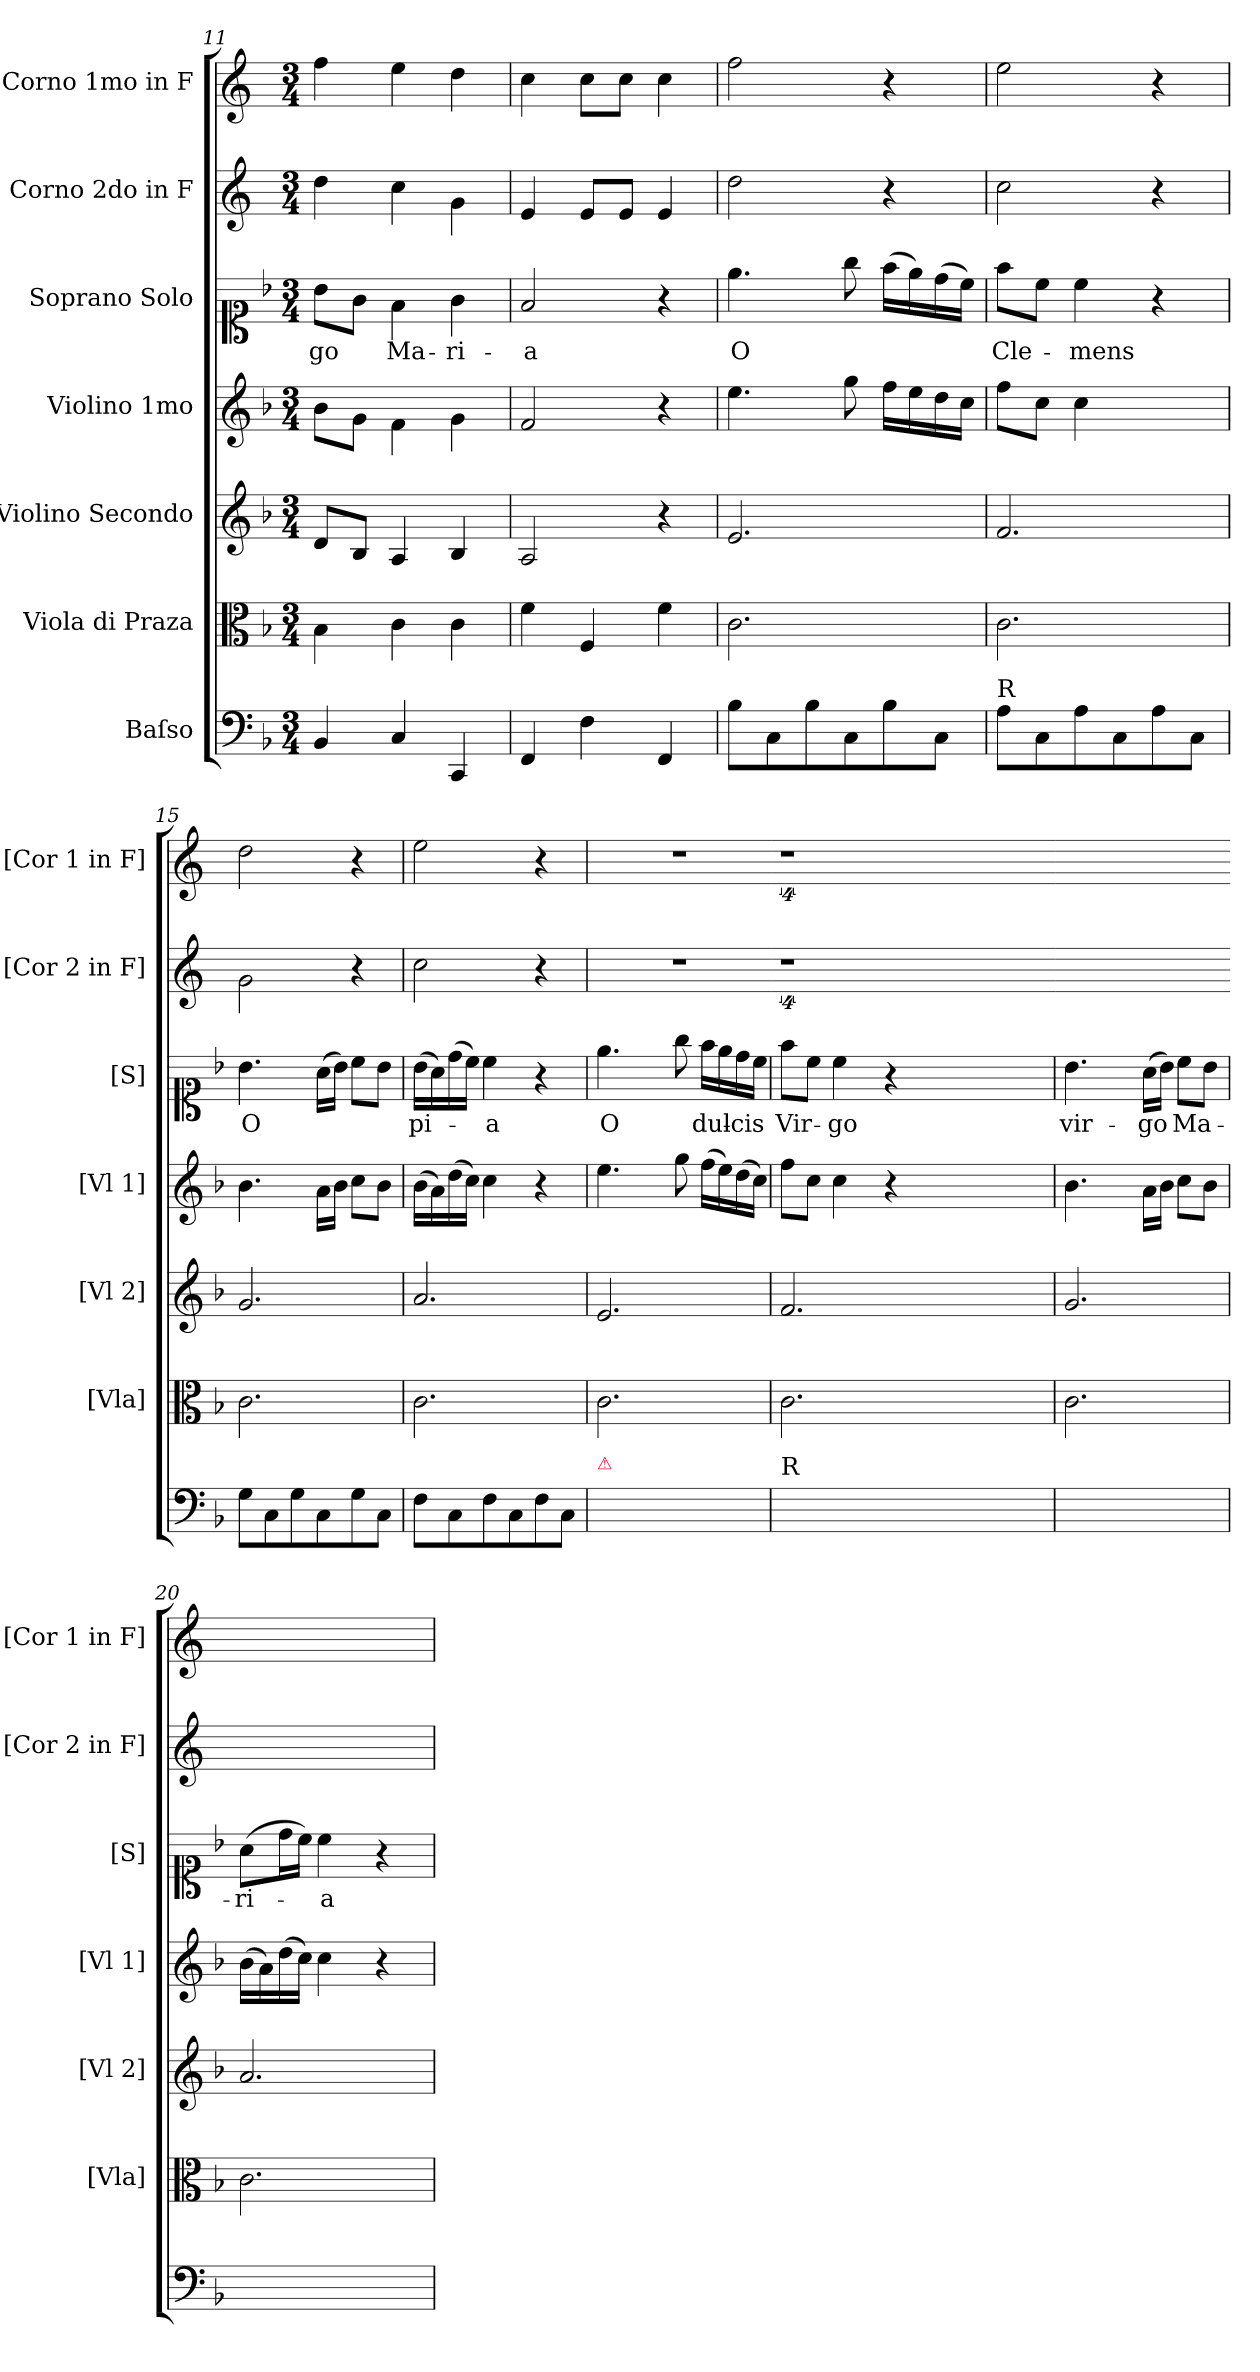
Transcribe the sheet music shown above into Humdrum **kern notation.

**kern	**kern	**kern	**kern	**kern	**text	**kern	**kern
*part7	*part6	*part5	*part4	*part3	*part3	*part2	*part1
*staff7	*staff6	*staff5	*staff4	*staff3	*staff3	*staff2	*staff1
*I"Baſso	*I"Viola di Praza	*I"Violino Secondo	*I"Violino 1mo	*I"Soprano Solo	*	*I"Corno 2do in F	*I"Corno 1mo in F
*	*I'[Vla]	*I'[Vl 2]	*I'[Vl 1]	*I'[S]	*	*I'[Cor 2 in F]	*I'[Cor 1 in F]
*clefF4	*clefC3	*clefG2	*clefG2	*clefC1	*	*clefG2	*clefG2
*	*	*	*	*	*	*ITrd4c7	*ITrd4c7
*k[b-]	*k[b-]	*k[b-]	*k[b-]	*k[b-]	*	*k[b-]	*k[b-]
*F:	*F:	*F:	*F:	*F:	*	*F:	*F:
*M3/4	*M3/4	*M3/4	*M3/4	*M3/4	*	*M3/4	*M3/4
=11	=11	=11	=11	=11	=11	=11	=11
4BB-/	4B-\	8d/L	8b-\L	8b-\L	-go	4g\	4b-\
.	.	8B-/J	8g\J	8g\J	.	.	.
4C/	4c\	4A/	4f\	4f\	Ma-	4f\	4a\
4CC/	4c\	4B-/	4g\	4g\	-ri-	4c\	4g\
=12	=12	=12	=12	=12	=12	=12	=12
4FF/	4f\	2A/	2f/	2f/	-a	4A/	4f\
4F\	4F/	.	.	.	.	8A/L	8f\L
.	.	.	.	.	.	8A/J	8f\J
4FF/	4f\	4r	4r	4r	.	4A/	4f\
=13	=13	=13	=13	=13	=13	=13	=13
8B-\L	2.c\	2.e/	4.ee\	4.ee\	O	2g\	2b-\
8C\	.	.	.	.	.	.	.
8B-\	.	.	.	.	.	.	.
8C\	.	.	8gg\	8gg\	.	.	.
8B-\	.	.	16ff\LL	(>16ff\LL	.	4r	4r
.	.	.	16ee\	16ee\)	.	.	.
8C\J	.	.	16dd\	(>16dd\	.	.	.
.	.	.	16cc\JJ	16cc\JJ)	.	.	.
=14	=14	=14	=14	=14	=14	=14	=14
!LO:TX:a:t=R	!	!	!	!	!	!	!
8A\L	2.c\	2.f/	8ff\L	8ff\L	Cle-	2f\	2a\
8C\	.	.	8cc\J	8cc\J	.	.	.
8A\	.	.	4cc\	4cc\	-mens	.	.
8C\	.	.	.	.	.	.	.
8A\	.	.	4ryy	4r	.	4r	4r
8C\J	.	.	.	.	.	.	.
=15	=15	=15	=15	=15	=15	=15	=15
8G\L	2.c\	2.g/	4.b-\	4.b-\	O	2c\	2g\
8C\	.	.	.	.	.	.	.
8G\	.	.	.	.	.	.	.
8C\	.	.	16a\LL	(>16a\LL	.	.	.
.	.	.	16b-\JJ	16b-\JJ)	.	.	.
8G\	.	.	8cc\L	8cc\L	.	4r	4r
8C\J	.	.	8b-\J	8b-\J	.	.	.
=16	=16	=16	=16	=16	=16	=16	=16
8F\L	2.c\	2.a/	(>16b-\LL	(>16b-\LL	pi-	2f\	2a\
.	.	.	16a\)	16a\)	.	.	.
8C\	.	.	(>16dd\	(>16dd\	.	.	.
.	.	.	16cc\JJ)	16cc\JJ)	.	.	.
8F\	.	.	4cc\	4cc\	-a	.	.
8C\	.	.	.	.	.	.	.
8F\	.	.	4r	4r	.	4r	4r
8C\J	.	.	.	.	.	.	.
=17	=17	=17	=17	=17	=17	=17	=17
!LO:TX:a:color=crimson:t=⚠	!	!	!	!	!	!	!
8B-\Lyy	2.c\	2.e/	4.ee\	4.ee\	O	2.r	2.r
8C\yy	.	.	.	.	.	.	.
8B-\yy	.	.	.	.	.	.	.
8C\yy	.	.	8gg\	8gg\	.	.	.
8B-\yy	.	.	(>16ff\LL	16ff\LL	dul-	.	.
.	.	.	16ee\)	16ee\	.	.	.
8C\Jyy	.	.	(>16dd\	16dd\	-cis	.	.
.	.	.	16cc\JJ)	16cc\JJ	.	.	.
=18	=18	=18	=18	=18	=18-	=18-	=18-
!LO:TX:a:t=R	!	!	!	!	!	!	!
8A\Lyy	2.c\	2.f/	8ff\L	8ff\L	Vir-	4%9r	4%9r
8C\yy	.	.	8cc\J	8cc\J	.	.	.
8A\yy	.	.	4cc\	4cc\	-go	.	.
8C\yy	.	.	.	.	.	.	.
8A\yy	.	.	4r	4r	.	.	.
8C\Jyy	.	.	.	.	.	.	.
1.ryy	1.ryy	1.ryy	1.ryy	1.ryy	.	.	.
=19	=19	=19	=19	=19	=19-	=19-	=19-
8G\Lyy	2.c\	2.g/	4.b-\	4.b-\	vir-	2.ryy	2.ryy
8C\yy	.	.	.	.	.	.	.
8G\yy	.	.	.	.	.	.	.
8C\yy	.	.	16a\LL	(>16a\LL	-go	.	.
.	.	.	16b-\JJ	16b-\JJ)	.	.	.
8G\yy	.	.	8cc\L	8cc\L	Ma-	.	.
8C\Jyy	.	.	8b-\J	8b-\J	.	.	.
=20	=20	=20	=20	=20	=20-	=20-	=20-
8F\Lyy	2.c\	2.a/	(>16b-\LL	(>8a\L	-ri-	2.ryy	2.ryy
.	.	.	16a\)	.	.	.	.
8C\yy	.	.	(>16dd\	16dd\L	.	.	.
.	.	.	16cc\JJ)	16cc\JJ)	.	.	.
8F\yy	.	.	4cc\	4cc\	-a	.	.
8C\yy	.	.	.	.	.	.	.
8F\yy	.	.	4r	4r	.	.	.
8C\Jyy	.	.	.	.	.	.	.
=	=	=	=	=	=	=	=
*-	*-	*-	*-	*-	*-	*-	*-
